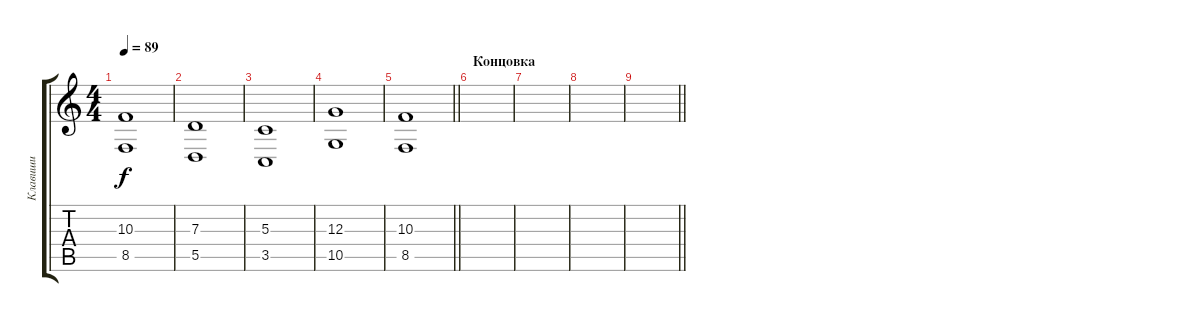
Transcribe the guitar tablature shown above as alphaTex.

\track ("Клавиши" "Клавиши") {instrument synthstrings2}
\staff {score tabs}
\tuning (E4 B3 G3 D3 A2 E2) {hide}
\ts (4 4)
\tempo 89
\clef g2
\ks c
(10.3 8.5).1{dy f} |
(7.3 5.5).1 |
(5.3 3.5).1 |
(12.3 10.5).1 |
\barLineRight lightlight
(10.3 8.5).1 |
\section ("" "Концовка")
|
|
|
\barLineRight lightlight
